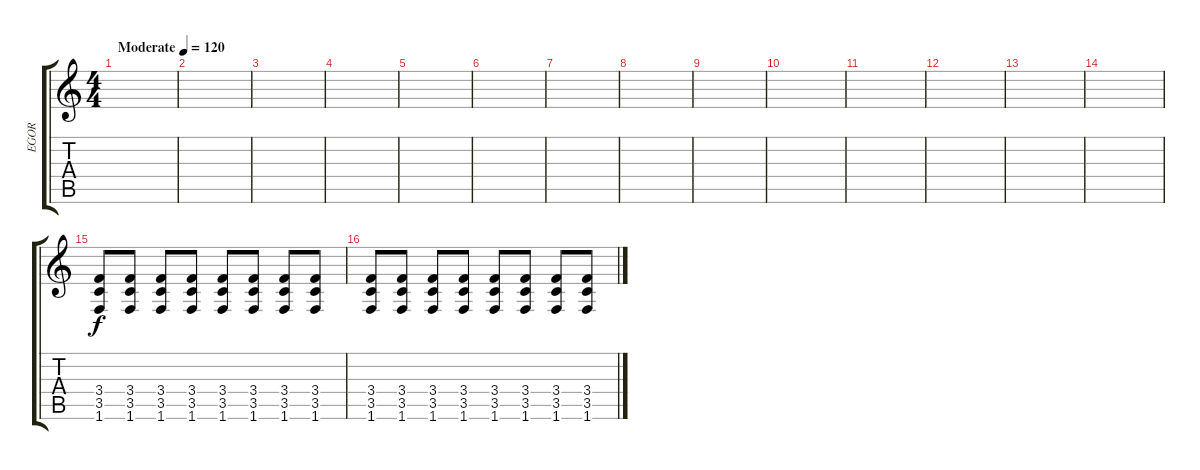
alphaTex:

\track ("EGOR" "EGOR") {instrument acousticguitarsteel}
\staff {score tabs}
\tuning (E4 B3 G3 D3 A2 E2) {hide}
\ts (4 4)
\tempo (120 "Moderate")
\clef g2
\ks c
|
|
|
|
|
|
|
|
|
|
|
|
|
|
(3.4 3.5 1.6).8 (3.4 3.5 1.6).8 (3.4 3.5 1.6).8 (3.4 3.5 1.6).8 (3.4 3.5 1.6).8 (3.4 3.5 1.6).8 (3.4 3.5 1.6).8 (3.4 3.5 1.6).8 |
(3.4 3.5 1.6).8 (3.4 3.5 1.6).8 (3.4 3.5 1.6).8 (3.4 3.5 1.6).8 (3.4 3.5 1.6).8 (3.4 3.5 1.6).8 (3.4 3.5 1.6).8 (3.4 3.5 1.6).8
